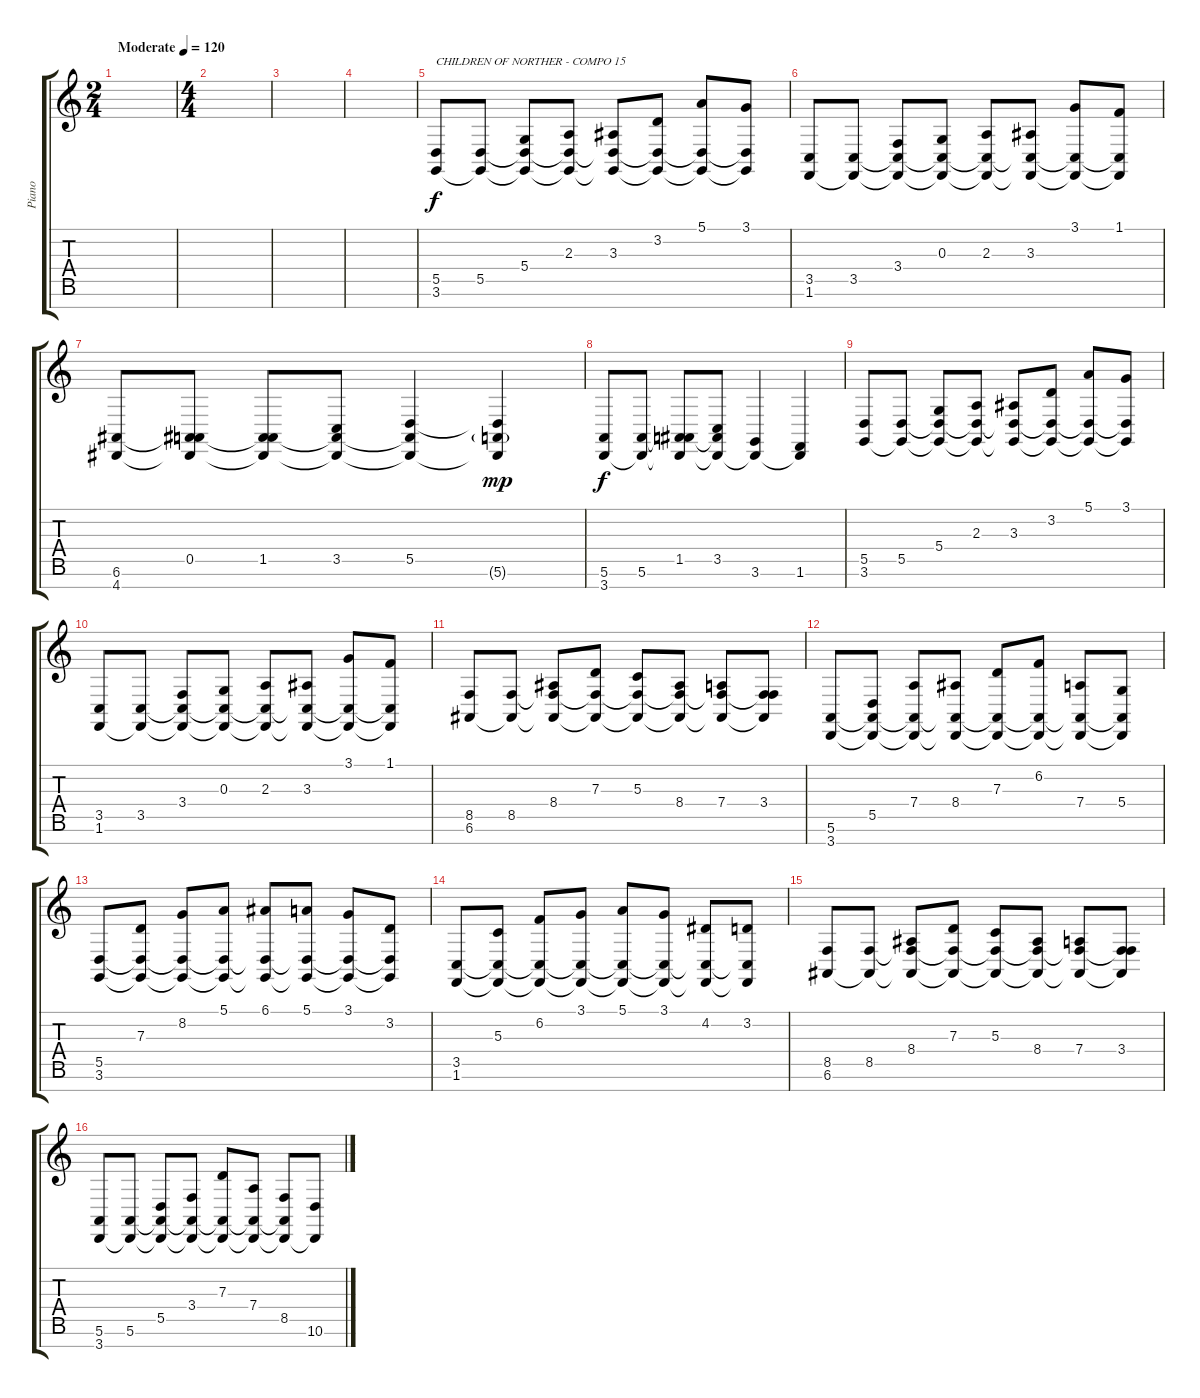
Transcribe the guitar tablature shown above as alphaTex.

\track ("Piano" "Piano") {instrument acousticgrandpiano}
\staff {score tabs}
\tuning (E4 B3 G3 D3 A2 E2 B1) {hide}
\ts (2 4)
\tempo (120 "Moderate")
\clef g2
\ks c
|
\ts (4 4)
|
|
|
(5.5 3.6).8{txt "CHILDREN OF NORTHER - COMPO 15"} (5.5 3.6{t}).8 (5.4 5.5{t} 3.6{t}).8 (2.3 5.5{t} 3.6{t}).8 (3.3 5.5{t} 3.6{t}).8 (3.2 5.5{t} 3.6{t}).8 (5.1 5.5{t} 3.6{t}).8 (3.1 5.5{t} 3.6{t}).8 |
(3.5 1.6).8 (3.5 1.6{t}).8 (3.4 3.5{t} 1.6{t}).8 (0.3 3.5{t} 1.6{t}).8 (2.3 3.5{t} 1.6{t}).8 (3.3 3.5{t} 1.6{t}).8 (3.1 3.5{t} 1.6{t}).8 (1.1 3.5{t} 1.6{t}).8 |
(6.6 4.7).8 (0.5 6.6{t} 4.7{t}).8 (1.5 6.6{t} 4.7{t}).8 (3.5 6.6{t} 4.7{t}).8 (5.5 6.6{t} 4.7{t}).4 (5.5{t} 5.6{g} 4.7{t}).4{dy mp} |
(5.6 3.7).8{dy f} (5.6 3.7{t}).8 (1.5 5.6{t} 3.7{t}).8 (3.5 5.6{t} 3.7{t}).8 (3.6 3.7{t}).4 (1.6 3.7{t}).4 |
(5.5 3.6).8 (5.5 3.6{t}).8 (5.4 5.5{t} 3.6{t}).8 (2.3 5.5{t} 3.6{t}).8 (3.3 5.5{t} 3.6{t}).8 (3.2 5.5{t} 3.6{t}).8 (5.1 5.5{t} 3.6{t}).8 (3.1 5.5{t} 3.6{t}).8 |
(3.5 1.6).8 (3.5 1.6{t}).8 (3.4 3.5{t} 1.6{t}).8 (0.3 3.5{t} 1.6{t}).8 (2.3 3.5{t} 1.6{t}).8 (3.3 3.5{t} 1.6{t}).8 (3.1 3.5{t} 1.6{t}).8 (1.1 3.5{t} 1.6{t}).8 |
(8.5 6.6).8 (8.5 6.6{t}).8 (8.4 8.5{t} 6.6{t}).8 (7.3 8.5{t} 6.6{t}).8 (5.3 8.5{t} 6.6{t}).8 (8.4 8.5{t} 6.6{t}).8 (7.4 8.5{t} 6.6{t}).8 (3.4 8.5{t} 6.6{t}).8 |
(5.6 3.7).8 (5.5 5.6{t} 3.7{t}).8 (7.4 5.6{t} 3.7{t}).8 (8.4 5.6{t} 3.7{t}).8 (7.3 5.6{t} 3.7{t}).8 (6.2 5.6{t} 3.7{t}).8 (7.4 5.6{t} 3.7{t}).8 (5.4 5.6{t} 3.7{t}).8 |
(5.5 3.6).8 (7.3 5.5{t} 3.6{t}).8 (8.2 5.5{t} 3.6{t}).8 (5.1 5.5{t} 3.6{t}).8 (6.1 5.5{t} 3.6{t}).8 (5.1 5.5{t} 3.6{t}).8 (3.1 5.5{t} 3.6{t}).8 (3.2 5.5{t} 3.6{t}).8 |
(3.5 1.6).8 (5.3 3.5{t} 1.6{t}).8 (6.2 3.5{t} 1.6{t}).8 (3.1 3.5{t} 1.6{t}).8 (5.1 3.5{t} 1.6{t}).8 (3.1 3.5{t} 1.6{t}).8 (4.2 3.5{t} 1.6{t}).8 (3.2 3.5{t} 1.6{t}).8 |
(8.5 6.6).8 (8.5 6.6{t}).8 (8.4 8.5{t} 6.6{t}).8 (7.3 8.5{t} 6.6{t}).8 (5.3 8.5{t} 6.6{t}).8 (8.4 8.5{t} 6.6{t}).8 (7.4 8.5{t} 6.6{t}).8 (3.4 8.5{t} 6.6{t}).8 |
(5.6 3.7).8 (5.6 3.7{t}).8 (5.5 5.6{t} 3.7{t}).8 (3.4 5.6{t} 3.7{t}).8 (7.3 5.6{t} 3.7{t}).8 (7.4 5.6{t} 3.7{t}).8 (8.5 5.6{t} 3.7{t}).8 (10.6 3.7{t}).8
